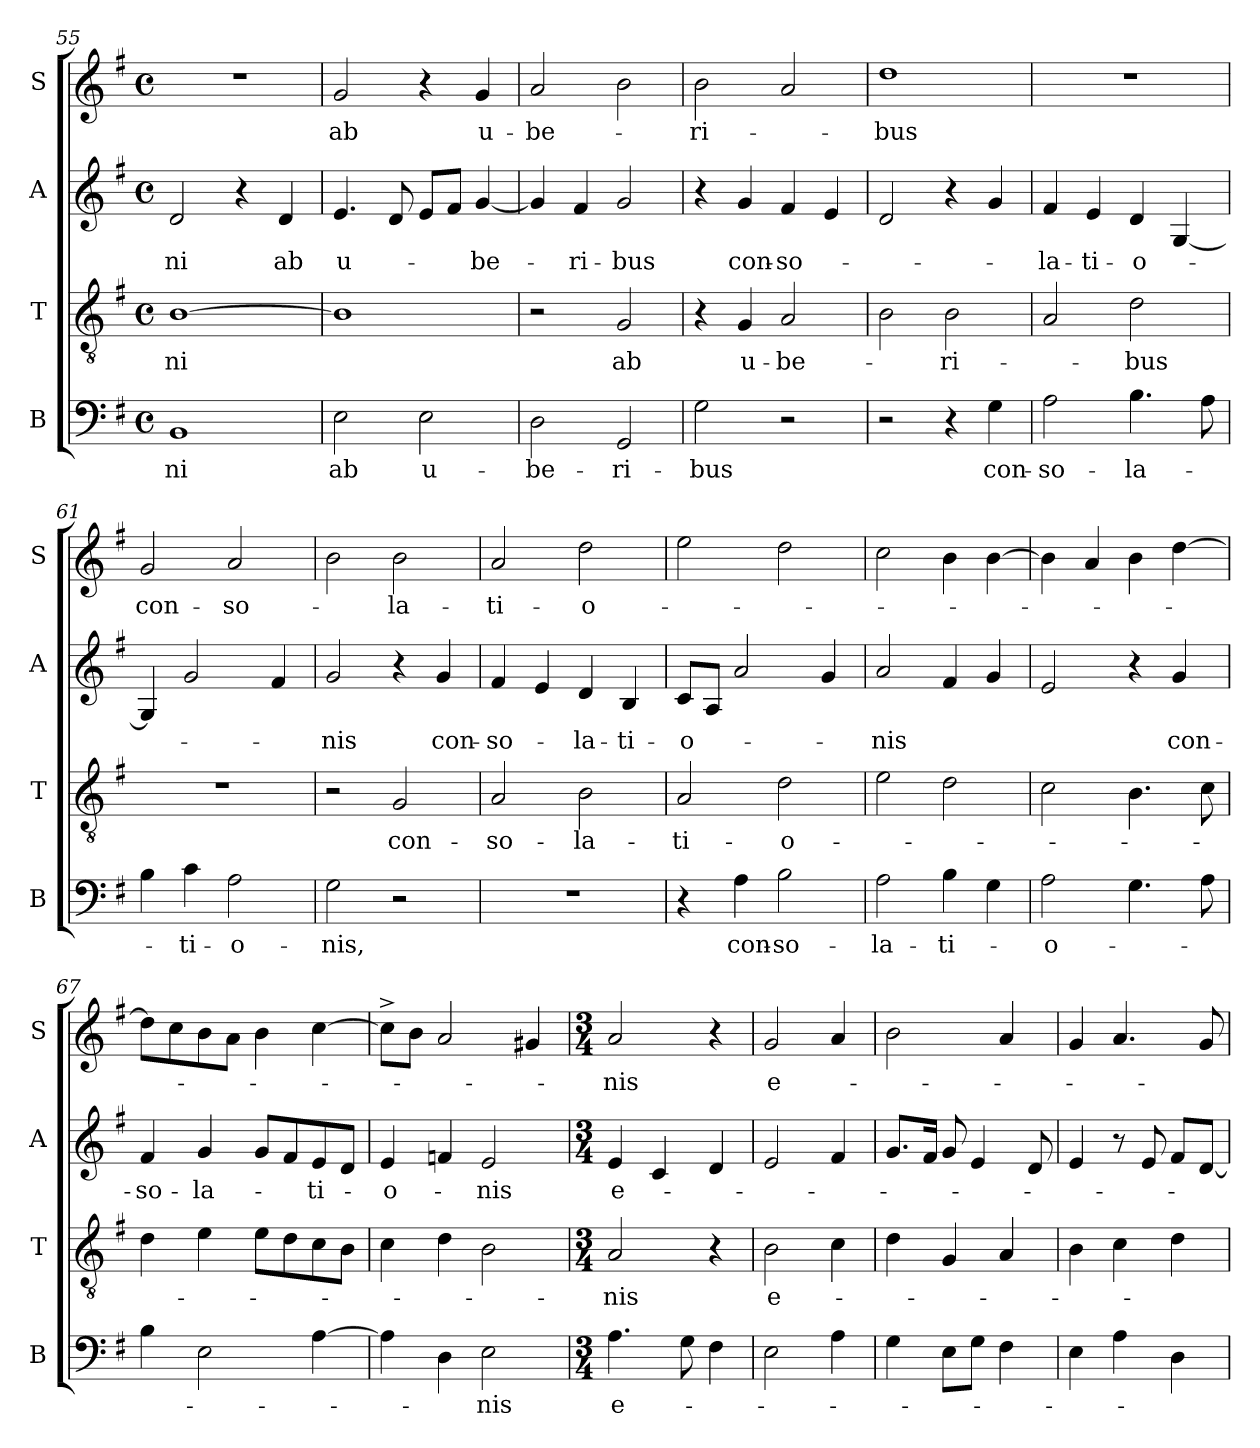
**kern	**text	**kern	**text	**kern	**text	**kern	**text
*part4	*part4	*part3	*part3	*part2	*part2	*part1	*part1
*staff4	*staff4	*staff3	*staff3	*staff2	*staff2	*staff1	*staff1
*I"B	*	*I"T	*	*I"A	*	*I"S	*
*I'B	*	*I'T	*	*I'A	*	*I'S	*
*clefF4	*	*clefGv2	*	*clefG2	*	*clefG2	*
*k[f#]	*	*k[f#]	*	*k[f#]	*	*k[f#]	*
*G:	*	*G:	*	*G:	*	*G:	*
*M4/4	*	*M4/4	*	*M4/4	*	*M4/4	*
*met(c)	*	*met(c)	*	*met(c)	*	*met(c)	*
=55	=55	=55	=55	=55	=55	=55	=55
!	!LO:LY:b	!	!LO:LY:b	!	!LO:LY:b	!	!
1BB	-ni	[>1B	-ni	2d/	-ni	1r	.
.	.	.	.	4r	.	.	.
!	!	!	!	!	!LO:LY:b	!	!
.	.	.	.	4d/	ab	.	.
=56	=56	=56	=56	=56	=56	=56	=56
!	!LO:LY:b	!	!	!	!LO:LY:b	!	!LO:LY:b
2E\	ab	1B]	.	4.e/	u-	2g/	ab
.	.	.	.	8d/	.	.	.
!	!LO:LY:b	!	!	!	!	!	!
2E\	u-	.	.	8e/L	.	4r	.
.	.	.	.	8f#/J	.	.	.
!	!	!	!	!	!LO:LY:b	!	!LO:LY:b
.	.	.	.	[<4g/	-be-	4g/	u-
=57	=57	=57	=57	=57	=57	=57	=57
!	!LO:LY:b	!	!	!	!	!	!LO:LY:b
2D\	-be-	2r	.	4g/]	.	2a/	-be-
!	!	!	!	!	!LO:LY:b	!	!
.	.	.	.	4f#/	-ri-	.	.
!	!LO:LY:b	!	!LO:LY:b	!	!LO:LY:b	!	!
2GG/	-ri-	2G/	ab	2g/	-bus	2b\	.
=58	=58	=58	=58	=58	=58	=58	=58
!	!LO:LY:b	!	!	!	!	!	!LO:LY:b
2G\	-bus	4r	.	4r	.	2b\	-ri-
!	!	!	!LO:LY:b	!	!LO:LY:b	!	!
.	.	4G/	u-	4g/	con-	.	.
!	!	!	!LO:LY:b	!	!LO:LY:b:rj	!	!
2r	.	2A/	-be-	4f#/	-so-	2a/	.
.	.	.	.	4e/	.	.	.
=59	=59	=59	=59	=59	=59	=59	=59
!	!	!	!	!	!	!	!LO:LY:b
2r	.	2B\	.	2d/	.	1dd	-bus
!	!	!	!LO:LY:b	!	!	!	!
4r	.	2B\	-ri-	4r	.	.	.
!	!LO:LY:b	!	!	!	!	!	!
4G\	con-	.	.	4g/	.	.	.
=60	=60	=60	=60	=60	=60	=60	=60
!	!LO:LY:b	!	!	!	!LO:LY:b	!	!
2A\	-so-	2A/	.	4f#/	-la-	1r	.
!	!	!	!	!	!LO:LY:b	!	!
.	.	.	.	4e/	-ti-	.	.
!	!LO:LY:b	!	!LO:LY:b	!	!LO:LY:b	!	!
4.B\	-la-	2d\	-bus	4d/	-o-	.	.
.	.	.	.	[<4G/	.	.	.
8A\	.	.	.	.	.	.	.
=61	=61	=61	=61	=61	=61	=61	=61
!	!	!	!	!	!	!	!LO:LY:b
4B\	.	1r	.	4G/]	.	2g/	con-
!	!LO:LY:b	!	!	!	!	!	!
4c\	-ti-	.	.	2g/	.	.	.
!	!LO:LY:b	!	!	!	!	!	!LO:LY:b
2A\	-o-	.	.	.	.	2a/	-so-
.	.	.	.	4f#/	.	.	.
!!LO:PB:g=z
=62	=62	=62	=62	=62	=62	=62	=62
!	!LO:LY:b	!	!	!	!LO:LY:b	!	!
2G\	-nis,	2r	.	2g/	-nis	2b\	.
!	!	!	!LO:LY:b	!	!	!	!LO:LY:b
2r	.	2G/	con-	4r	.	2b\	-la-
!	!	!	!	!	!LO:LY:b	!	!
.	.	.	.	4g/	con-	.	.
=63	=63	=63	=63	=63	=63	=63	=63
!	!	!	!LO:LY:b	!	!LO:LY:b	!	!LO:LY:b
1r	.	2A/	-so-	4f#/	-so-	2a/	-ti-
.	.	.	.	4e/	.	.	.
!	!	!	!LO:LY:b	!	!LO:LY:b	!	!LO:LY:b
.	.	2B\	-la-	4d/	-la-	2dd\	-o-
!	!	!	!	!	!LO:LY:b	!	!
.	.	.	.	4B/	-ti-	.	.
=64	=64	=64	=64	=64	=64	=64	=64
!	!	!	!LO:LY:b	!	!LO:LY:b	!	!
4r	.	2A/	-ti-	8c/L	-o-	2ee\	.
.	.	.	.	8A/J	.	.	.
!	!LO:LY:b	!	!	!	!	!	!
4A\	con-	.	.	2a/	.	.	.
!	!LO:LY:b	!	!LO:LY:b	!	!	!	!
2B\	-so-	2d\	-o-	.	.	2dd\	.
.	.	.	.	4g/	.	.	.
=65	=65	=65	=65	=65	=65	=65	=65
!	!LO:LY:b	!	!	!	!LO:LY:b	!	!
2A\	-la-	2e\	.	2a/	-nis	2cc\	.
!	!LO:LY:b	!	!	!	!	!	!
4B\	-ti-	2d\	.	4f#/	.	4b\	.
4G\	.	.	.	4g/	.	[>4b\	.
=66	=66	=66	=66	=66	=66	=66	=66
!	!LO:LY:b	!	!	!	!	!	!
2A\	-o-	2c\	.	2e/	.	4b\]	.
.	.	.	.	.	.	4a/	.
4.G\	.	4.B\	.	4r	.	4b\	.
!	!	!	!	!	!LO:LY:b	!	!
.	.	.	.	4g/	con-	[>4dd\	.
8A\	.	8c\	.	.	.	.	.
=67	=67	=67	=67	=67	=67	=67	=67
!	!	!	!	!	!LO:LY:b	!	!
4B\	.	4d\	.	4f#/	-so-	8dd\L]	.
.	.	.	.	.	.	8cc\	.
!	!	!	!	!	!LO:LY:b	!	!
2E\	.	4e\	.	4g/	-la-	8b\	.
.	.	.	.	.	.	8a\J	.
.	.	8e\L	.	8g/L	.	4b\	.
.	.	8d\	.	8f#/	.	.	.
!	!	!	!	!	!LO:LY:b	!	!
[<4A\	.	8c\	.	8e/	-ti-	[<4cc\	.
.	.	8B\J	.	8d/J	.	.	.
!!LO:LB:g=z
=68	=68	=68	=68	=68	=68	=68	=68
!	!	!	!	!	!LO:LY:b	!	!
4A\]	.	4c\	.	4e/	-o-	8cc^>\L]	.
.	.	.	.	.	.	8b\J	.
4D\	.	4d\	.	4f/	.	2a/	.
!	!LO:LY:b	!	!	!	!LO:LY:b	!	!
2E\	-nis	2B\	.	2e/	-nis	.	.
.	.	.	.	.	.	4g#/	.
=69	=69	=69	=69	=69	=69	=69	=69
*M3/4	*	*M3/4	*	*M3/4	*	*M3/4	*
!	!LO:LY:b	!	!LO:LY:b	!	!LO:LY:b	!	!LO:LY:b
4.A\	e-	2A/	-nis	4e/	e-	2a/	-nis
.	.	.	.	4c/	.	.	.
8G\	.	.	.	.	.	.	.
4F#\	.	4r	.	4d/	.	4r	.
=70	=70	=70	=70	=70	=70	=70	=70
!	!	!	!LO:LY:b	!	!	!	!LO:LY:b
2E\	.	2B\	e-	2e/	.	2g/	e-
4A\	.	4c\	.	4f#/	.	4a/	.
=71	=71	=71	=71	=71	=71	=71	=71
4G\	.	4d\	.	8.g/L	.	2b\	.
.	.	.	.	16f#/Jk	.	.	.
8E\L	.	4G/	.	8g/	.	.	.
8G\J	.	.	.	4e/	.	.	.
4F#\	.	4A/	.	.	.	4a/	.
.	.	.	.	8d/	.	.	.
=72	=72	=72	=72	=72	=72	=72	=72
4E\	.	4B\	.	4e/	.	4g/	.
4A\	.	4c\	.	8r	.	4.a/	.
.	.	.	.	8e/	.	.	.
4D\	.	4d\	.	8f#/L	.	.	.
.	.	.	.	[<8d/J	.	8g/	.
=	=	=	=	=	=	=	=
*-	*-	*-	*-	*-	*-	*-	*-
